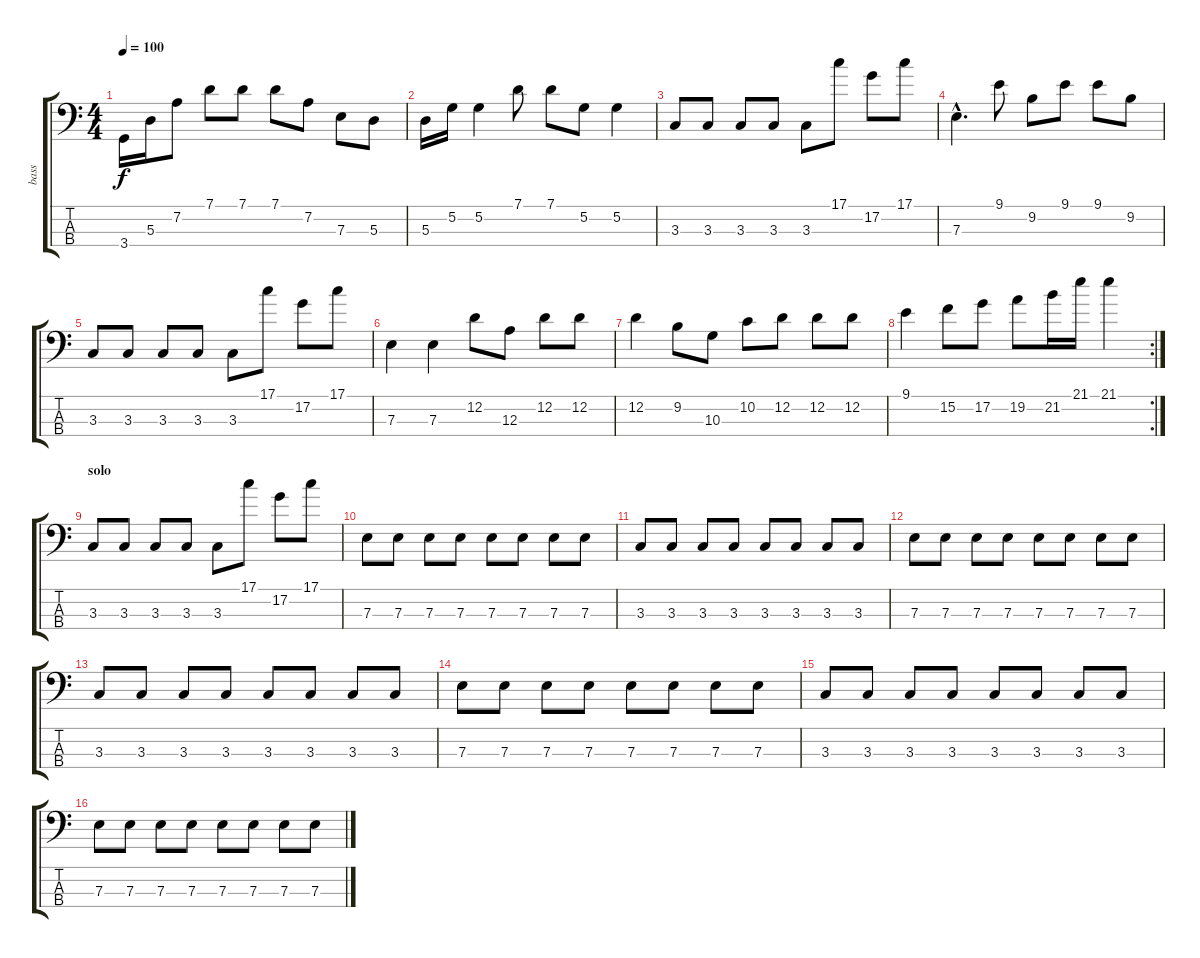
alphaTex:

\track ("bass" "bass") {instrument electricbasspick}
\staff {score tabs}
\tuning (G2 D2 A1 E1) {hide}
\ts (4 4)
\tempo 100
\clef f4
\ks c
3.4.16{dy f} 5.3.16 7.2.8 7.1.8 7.1.8 7.1.8 7.2.8 7.3.8 5.3.8 |
5.3.16 5.2.16 5.2.4 7.1.8 7.1.8 5.2.8 5.2.4 |
3.3.8 3.3.8 3.3.8 3.3.8 3.3.8 17.1.8 17.2.8 17.1.8 |
7.3{hac}.4{d} 9.1.8 9.2.8 9.1.8 9.1.8 9.2.8 |
3.3.8 3.3.8 3.3.8 3.3.8 3.3.8 17.1.8 17.2.8 17.1.8 |
7.3.4 7.3.4 12.2.8 12.3.8 12.2.8 12.2.8 |
12.2.4 9.2.8 10.3.8 10.2.8 12.2.8 12.2.8 12.2.8 |
\rc 2
9.1.4 15.2.8 17.2.8 19.2.8 21.2.16 21.1.16 21.1.4 |
\section ("" "solo")
3.3.8 3.3.8 3.3.8 3.3.8 3.3.8 17.1.8 17.2.8 17.1.8 |
7.3.8 7.3.8 7.3.8 7.3.8 7.3.8 7.3.8 7.3.8 7.3.8 |
3.3.8 3.3.8 3.3.8 3.3.8 3.3.8 3.3.8 3.3.8 3.3.8 |
7.3.8 7.3.8 7.3.8 7.3.8 7.3.8 7.3.8 7.3.8 7.3.8 |
3.3.8 3.3.8 3.3.8 3.3.8 3.3.8 3.3.8 3.3.8 3.3.8 |
7.3.8 7.3.8 7.3.8 7.3.8 7.3.8 7.3.8 7.3.8 7.3.8 |
3.3.8 3.3.8 3.3.8 3.3.8 3.3.8 3.3.8 3.3.8 3.3.8 |
7.3.8 7.3.8 7.3.8 7.3.8 7.3.8 7.3.8 7.3.8 7.3.8
